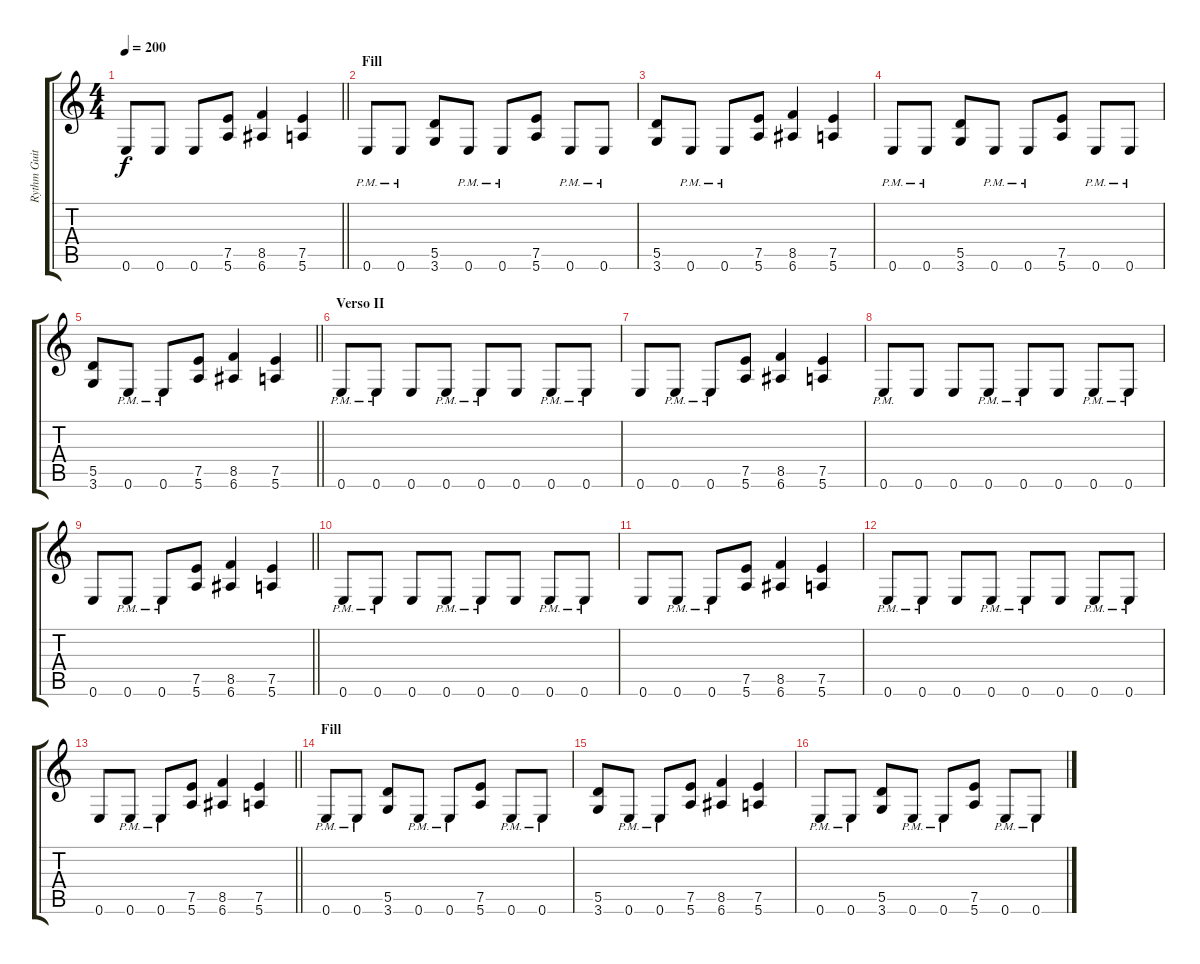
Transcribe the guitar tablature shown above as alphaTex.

\track ("Rythm Guitar" "Rythm Guit") {instrument distortionguitar}
\staff {score tabs}
\tuning (E4 B3 G3 D3 A2 E2) {hide}
\ts (4 4)
\tempo 200
\clef g2
\barLineRight lightlight
\ks c
0.6.8{dy f} 0.6.8 0.6.8 (7.5 5.6).8 (8.5 6.6).4 (7.5 5.6).4 |
\section ("" "Fill")
0.6{pm}.8 0.6{pm}.8 (5.5 3.6).8 0.6{pm}.8 0.6{pm}.8 (7.5 5.6).8 0.6{pm}.8 0.6{pm}.8 |
(5.5 3.6).8 0.6{pm}.8 0.6{pm}.8 (7.5 5.6).8 (8.5 6.6).4 (7.5 5.6).4 |
0.6{pm}.8 0.6{pm}.8 (5.5 3.6).8 0.6{pm}.8 0.6{pm}.8 (7.5 5.6).8 0.6{pm}.8 0.6{pm}.8 |
\barLineRight lightlight
(5.5 3.6).8 0.6{pm}.8 0.6{pm}.8 (7.5 5.6).8 (8.5 6.6).4 (7.5 5.6).4 |
\section ("" "Verso II")
0.6{pm}.8 0.6{pm}.8 0.6.8 0.6{pm}.8 0.6{pm}.8 0.6.8 0.6{pm}.8 0.6{pm}.8 |
0.6.8 0.6{pm}.8 0.6{pm}.8 (7.5 5.6).8 (8.5 6.6).4 (7.5 5.6).4 |
0.6{pm}.8 0.6.8 0.6.8 0.6{pm}.8 0.6{pm}.8 0.6.8 0.6{pm}.8 0.6{pm}.8 |
\barLineRight lightlight
0.6.8 0.6{pm}.8 0.6{pm}.8 (7.5 5.6).8 (8.5 6.6).4 (7.5 5.6).4 |
\section ("" "")
0.6{pm}.8 0.6{pm}.8 0.6.8 0.6{pm}.8 0.6{pm}.8 0.6.8 0.6{pm}.8 0.6{pm}.8 |
0.6.8 0.6{pm}.8 0.6{pm}.8 (7.5 5.6).8 (8.5 6.6).4 (7.5 5.6).4 |
0.6{pm}.8 0.6{pm}.8 0.6.8 0.6{pm}.8 0.6{pm}.8 0.6.8 0.6{pm}.8 0.6{pm}.8 |
\barLineRight lightlight
0.6.8 0.6{pm}.8 0.6{pm}.8 (7.5 5.6).8 (8.5 6.6).4 (7.5 5.6).4 |
\section ("" "Fill")
0.6{pm}.8 0.6{pm}.8 (5.5 3.6).8 0.6{pm}.8 0.6{pm}.8 (7.5 5.6).8 0.6{pm}.8 0.6{pm}.8 |
(5.5 3.6).8 0.6{pm}.8 0.6{pm}.8 (7.5 5.6).8 (8.5 6.6).4 (7.5 5.6).4 |
0.6{pm}.8 0.6{pm}.8 (5.5 3.6).8 0.6{pm}.8 0.6{pm}.8 (7.5 5.6).8 0.6{pm}.8 0.6{pm}.8
